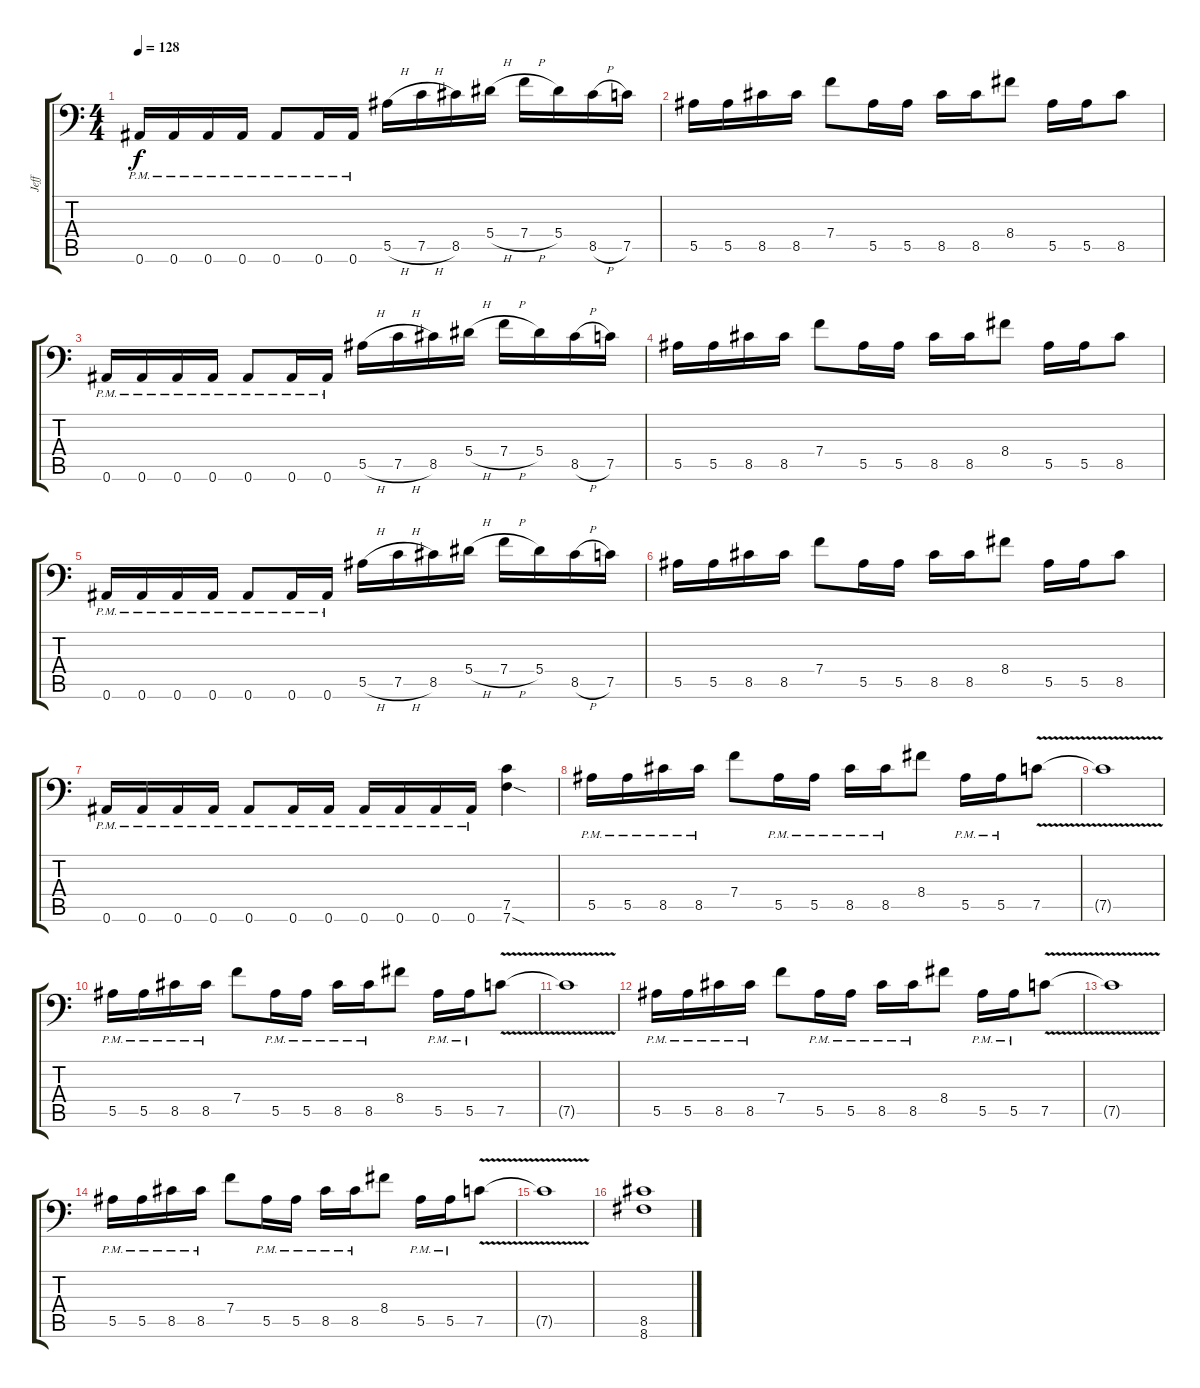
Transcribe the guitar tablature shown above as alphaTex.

\track ("Jeff" "Jeff") {instrument distortionguitar}
\staff {score tabs}
\tuning (C4 G3 Eb3 Bb2 F2 Bb1) {hide}
\ts (4 4)
\tempo 128
\clef f4
\ks c
0.6{pm}.16{dy f} 0.6{pm}.16 0.6{pm}.16 0.6{pm}.16 0.6{pm}.8 0.6{pm}.16 0.6{pm}.16 5.5{h}.16 7.5{h}.16 8.5.16 5.4{h}.16 7.4{h}.16 5.4.16 8.5{h}.16 7.5.16 |
5.5.16 5.5.16 8.5.16 8.5.16 7.4.8 5.5.16 5.5.16 8.5.16 8.5.16 8.4.8 5.5.16 5.5.16 8.5.8 |
0.6{pm}.16 0.6{pm}.16 0.6{pm}.16 0.6{pm}.16 0.6{pm}.8 0.6{pm}.16 0.6{pm}.16 5.5{h}.16 7.5{h}.16 8.5.16 5.4{h}.16 7.4{h}.16 5.4.16 8.5{h}.16 7.5.16 |
5.5.16 5.5.16 8.5.16 8.5.16 7.4.8 5.5.16 5.5.16 8.5.16 8.5.16 8.4.8 5.5.16 5.5.16 8.5.8 |
0.6{pm}.16 0.6{pm}.16 0.6{pm}.16 0.6{pm}.16 0.6{pm}.8 0.6{pm}.16 0.6{pm}.16 5.5{h}.16 7.5{h}.16 8.5.16 5.4{h}.16 7.4{h}.16 5.4.16 8.5{h}.16 7.5.16 |
5.5.16 5.5.16 8.5.16 8.5.16 7.4.8 5.5.16 5.5.16 8.5.16 8.5.16 8.4.8 5.5.16 5.5.16 8.5.8 |
0.6{pm}.16 0.6{pm}.16 0.6{pm}.16 0.6{pm}.16 0.6{pm}.8 0.6{pm}.16 0.6{pm}.16 0.6{pm}.16 0.6{pm}.16 0.6{pm}.16 0.6{pm}.16 (7.5 7.6{sod}).4 |
5.5{pm}.16 5.5{pm}.16 8.5{pm}.16 8.5{pm}.16 7.4.8 5.5{pm}.16 5.5{pm}.16 8.5{pm}.16 8.5{pm}.16 8.4.8 5.5{pm}.16 5.5{pm}.16 7.5{v}.8 |
7.5{t}.1 |
5.5{pm}.16 5.5{pm}.16 8.5{pm}.16 8.5{pm}.16 7.4.8 5.5{pm}.16 5.5{pm}.16 8.5{pm}.16 8.5{pm}.16 8.4.8 5.5{pm}.16 5.5{pm}.16 7.5{v}.8 |
7.5{t}.1 |
5.5{pm}.16 5.5{pm}.16 8.5{pm}.16 8.5{pm}.16 7.4.8 5.5{pm}.16 5.5{pm}.16 8.5{pm}.16 8.5{pm}.16 8.4.8 5.5{pm}.16 5.5{pm}.16 7.5{v}.8 |
7.5{t}.1 |
5.5{pm}.16 5.5{pm}.16 8.5{pm}.16 8.5{pm}.16 7.4.8 5.5{pm}.16 5.5{pm}.16 8.5{pm}.16 8.5{pm}.16 8.4.8 5.5{pm}.16 5.5{pm}.16 7.5{v}.8 |
7.5{t}.1 |
(8.5 8.6).1
